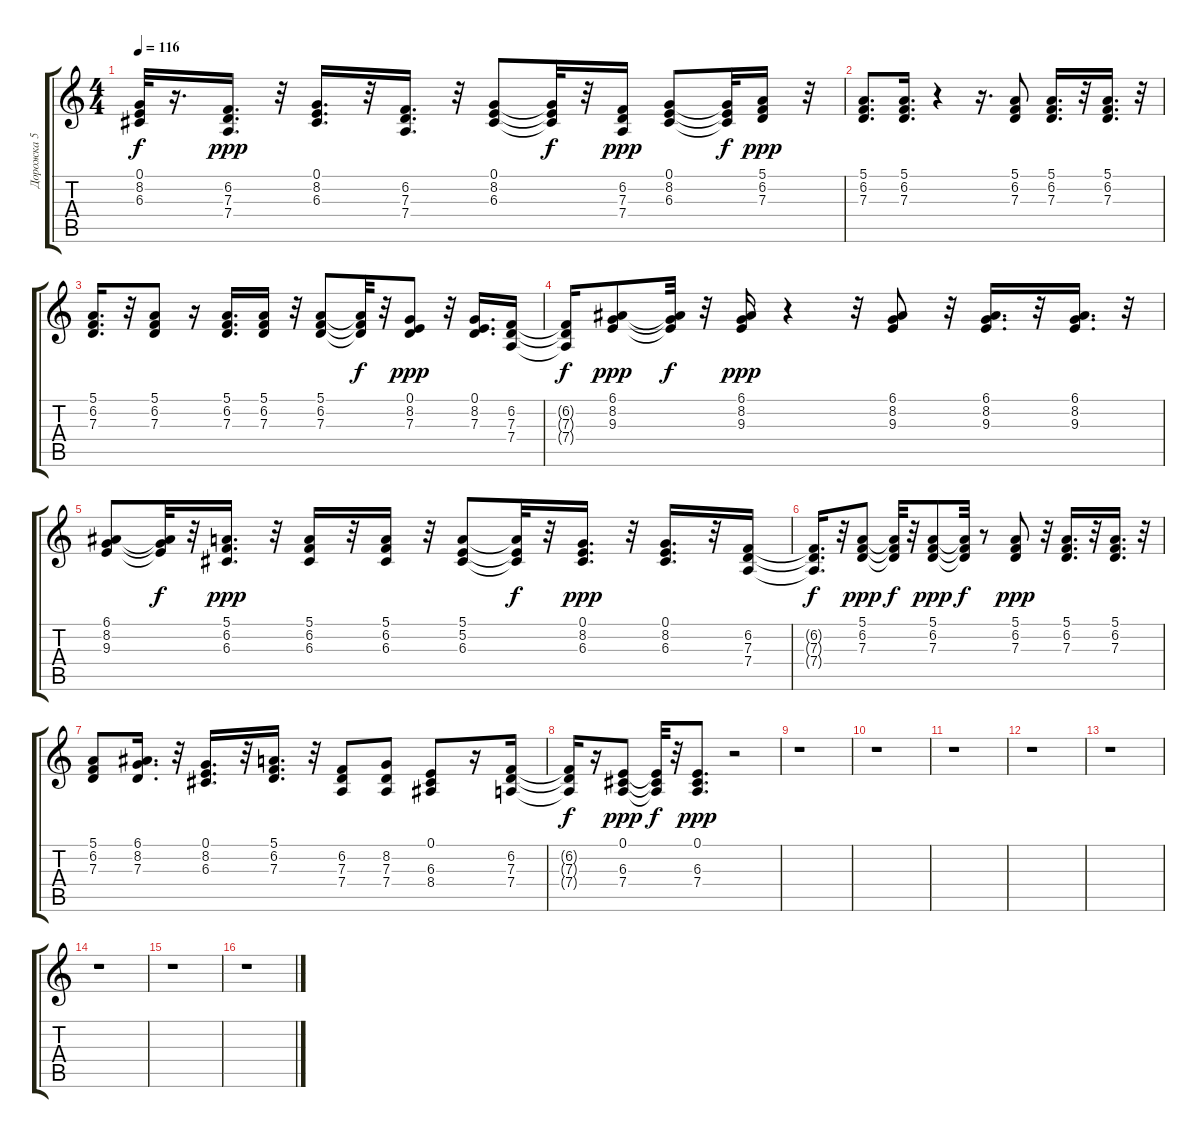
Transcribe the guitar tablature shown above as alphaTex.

\track ("Дорожка 5" "Дорожка 5") {instrument choiraahs}
\staff {score tabs}
\tuning (E4 B3 G3 D3 A2 E2) {hide}
\ts (4 4)
\tempo 116
\clef g2
\ks c
(0.1{t} 8.2{t} 6.3{t}).32{dy f} r.16{d} (6.2 7.3 7.4).16{d dy ppp} r.32 (0.1 8.2 6.3).16{d} r.32 (6.2 7.3 7.4).16{d} r.32 (0.1 8.2 6.3).8 (0.1{t} 8.2{t} 6.3{t}).32{dy f} r.32 (6.2 7.3 7.4).16{dy ppp} (0.1 8.2 6.3).8 (0.1{t} 8.2{t} 6.3{t}).32{dy f} (5.1 6.2 7.3).16{dy ppp} r.32 |
(5.1 6.2 7.3).8{d} (5.1 6.2 7.3).16{d} r.4 r.16{d} (5.1 6.2 7.3).8 (5.1 6.2 7.3).16{d} r.32 (5.1 6.2 7.3).16{d} r.32 |
(5.1 6.2 7.3).16{d} r.32 (5.1 6.2 7.3).8 r.16 (5.1 6.2 7.3).16{d} (5.1 6.2 7.3).16 r.32 (5.1 6.2 7.3).8 (5.1{t} 6.2{t} 7.3{t}).32{dy f} r.32 (0.1 8.2 7.3).8{dy ppp} r.32 (0.1 8.2 7.3).16{d} (6.2 7.3 7.4).16 |
(6.2{t} 7.3{t} 7.4{t}).16{dy f} (6.1 8.2 9.3).8{dy ppp} (6.1{t} 8.2{t} 9.3{t}).32{dy f} r.32 (6.1 8.2 9.3).16{dy ppp} r.4 r.32 (6.1 8.2 9.3).8 r.32 (6.1 8.2 9.3).16{d} r.32 (6.1 8.2 9.3).16{d} r.32 |
(6.1 8.2 9.3).8 (6.1{t} 8.2{t} 9.3{t}).32{dy f} r.32 (5.1 6.2 6.3).16{d dy ppp} r.32 (5.1 6.2 6.3).16 r.32 (5.1 6.2 6.3).16 r.32 (5.1 5.2 6.3).8 (5.1{t} 5.2{t} 6.3{t}).32{dy f} r.32 (0.1 8.2 6.3).16{d dy ppp} r.32 (0.1 8.2 6.3).16{d} r.32 (6.2 7.3 7.4).16 |
(6.2{t} 7.3{t} 7.4{t}).16{d dy f} r.32 (5.1 6.2 7.3).8{dy ppp} (5.1{t} 6.2{t} 7.3{t}).32{dy f} r.32 (5.1 6.2 7.3).8{dy ppp} (5.1{t} 6.2{t} 7.3{t}).32{dy f} r.8 (5.1 6.2 7.3).8{dy ppp} r.32 (5.1 6.2 7.3).16{d} r.32 (5.1 6.2 7.3).16{d} r.32 |
(5.1 6.2 7.3).8 (6.1 8.2 7.3).16{d} r.32 (0.1 8.2 6.3).16{d} r.32 (5.1 6.2 7.3).16{d} r.32 (6.2 7.3 7.4).8 (8.2 7.3 7.4).8 (0.1 6.3 8.4).8 r.16 (6.2 7.3 7.4).16 |
(6.2{t} 7.3{t} 7.4{t}).16{dy f} r.16 (0.1 6.3 7.4).8{dy ppp} (0.1{t} 6.3{t} 7.4{t}).32{dy f} r.32 (0.1 6.3 7.4).8{d dy ppp} r.2 |
r.1 |
r.1 |
r.1 |
r.1 |
r.1 |
r.1 |
r.1 |
r.1
